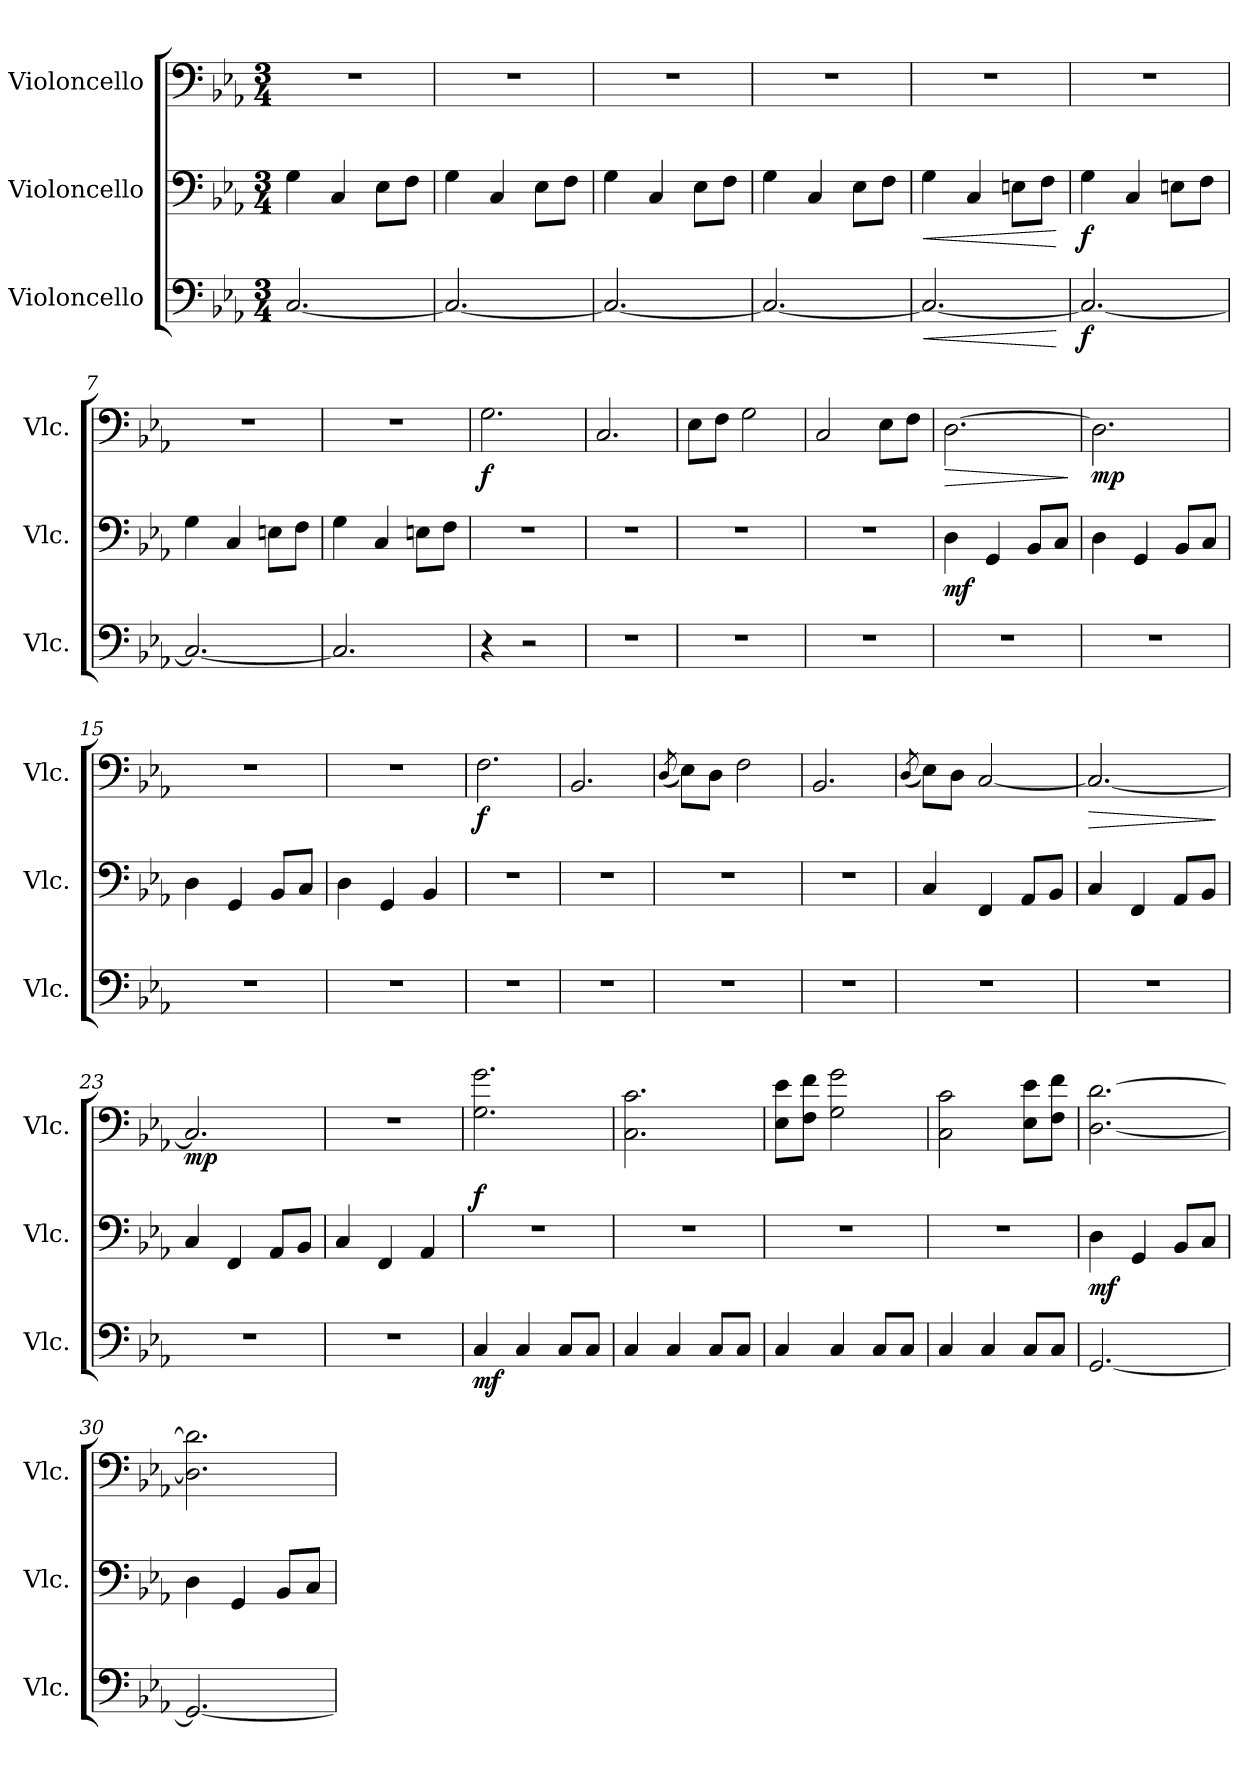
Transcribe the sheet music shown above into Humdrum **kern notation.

**kern	**dynam	**kern	**dynam	**kern	**dynam
*part3	*part3	*part2	*part2	*part1	*part1
*staff3	*staff3	*staff2	*staff2	*staff1	*staff1
*I"Violoncello	*	*I"Violoncello	*	*I"Violoncello	*
*I'Vlc.	*	*I'Vlc.	*	*I'Vlc.	*
*clefF4	*	*clefF4	*	*clefF4	*
*k[b-e-a-]	*	*k[b-e-a-]	*	*k[b-e-a-]	*
*E-:	*	*E-:	*	*E-:	*
*M3/4	*	*M3/4	*	*M3/4	*
=1	=1	=1	=1	=1	=1
!	!LO:DY:a	!	!	!	!
!	!LO:DY:n=1:b	!	!	!	!
[2.C/	mp mp	4G\	.	2.r	.
.	.	4C/	.	.	.
.	.	8E-\L	.	.	.
.	.	8F\J	.	.	.
=2	=2	=2	=2	=2	=2
2.C/_	.	4G\	.	2.r	.
.	.	4C/	.	.	.
.	.	8E-\L	.	.	.
.	.	8F\J	.	.	.
=3	=3	=3	=3	=3	=3
2.C/_	.	4G\	.	2.r	.
.	.	4C/	.	.	.
.	.	8E-\L	.	.	.
.	.	8F\J	.	.	.
=4	=4	=4	=4	=4	=4
2.C/_	.	4G\	.	2.r	.
.	.	4C/	.	.	.
.	.	8E-\L	.	.	.
.	.	8F\J	.	.	.
=5	=5	=5	=5	=5	=5
!	!LO:HP:b	!	!LO:HP:b	!	!
2.C/_	<	4G\	<	2.r	.
.	.	4C/	.	.	.
.	.	8En\L	.	.	.
.	.	8F\J	.	.	.
.	[	.	[	.	.
=6	=6	=6	=6	=6	=6
!	!LO:DY:b	!	!LO:DY:b	!	!
2.C/_	f	4G\	f	2.r	.
.	.	4C/	.	.	.
.	.	8En\L	.	.	.
.	.	8F\J	.	.	.
=7	=7	=7	=7	=7	=7
2.C/_	.	4G\	.	2.r	.
.	.	4C/	.	.	.
.	.	8En\L	.	.	.
.	.	8F\J	.	.	.
!!LO:LB:g=z
=8	=8	=8	=8	=8	=8
2.C/]	.	4G\	.	2.r	.
.	.	4C/	.	.	.
.	.	8En\L	.	.	.
.	.	8F\J	.	.	.
=9	=9	=9	=9	=9	=9
!	!	!	!	!	!LO:DY:b
4r	.	2.r	.	2.G\	f
2r	.	.	.	.	.
=10	=10	=10	=10	=10	=10
2.r	.	2.r	.	2.C/	.
=11	=11	=11	=11	=11	=11
2.r	.	2.r	.	8E-\L	.
.	.	.	.	8F\J	.
.	.	.	.	2G\	.
=12	=12	=12	=12	=12	=12
2.r	.	2.r	.	2C/	.
.	.	.	.	8E-\L	.
.	.	.	.	8F\J	.
=13	=13	=13	=13	=13	=13
!	!	!	!LO:DY:b	!	!LO:HP:b
2.r	.	4D\	mf	[2.D\	>
.	.	4GG/	.	.	.
.	.	8BB-/L	.	.	.
.	.	8C/J	.	.	.
.	.	.	.	.	]
=14	=14	=14	=14	=14	=14
!	!	!	!	!	!LO:DY:b
2.r	.	4D\	.	2.D\]	mp
.	.	4GG/	.	.	.
.	.	8BB-/L	.	.	.
.	.	8C/J	.	.	.
=15	=15	=15	=15	=15	=15
2.r	.	4D\	.	2.r	.
.	.	4GG/	.	.	.
.	.	8BB-/L	.	.	.
.	.	8C/J	.	.	.
=16	=16	=16	=16	=16	=16
2.r	.	4D\	.	2.r	.
.	.	4GG/	.	.	.
.	.	4BB-/	.	.	.
=17	=17	=17	=17	=17	=17
!	!	!	!	!	!LO:DY:b
2.r	.	2.r	.	2.F\	f
=18	=18	=18	=18	=18	=18
2.r	.	2.r	.	2.BB-/	.
!!LO:LB:g=z
=19	=19	=19	=19	=19	=19
.	.	.	.	(8qD/	.
2.r	.	2.r	.	8E-\L)	.
.	.	.	.	8D\J	.
.	.	.	.	2F\	.
=20	=20	=20	=20	=20	=20
2.r	.	2.r	.	2.BB-/	.
=21	=21	=21	=21	=21	=21
.	.	.	.	(8qD/	.
2.r	.	4C/	.	8E-\L)	.
.	.	.	.	8D\J	.
.	.	4FF/	.	[2C/	.
.	.	8AA-/L	.	.	.
.	.	8BB-/J	.	.	.
=22	=22	=22	=22	=22	=22
!	!	!	!	!	!LO:HP:b
2.r	.	4C/	.	2.C/_	>
.	.	4FF/	.	.	.
.	.	8AA-/L	.	.	.
.	.	8BB-/J	.	.	.
.	.	.	.	.	]
=23	=23	=23	=23	=23	=23
!	!	!	!	!	!LO:DY:b
2.r	.	4C/	.	2.C/]	mp
.	.	4FF/	.	.	.
.	.	8AA-/L	.	.	.
.	.	8BB-/J	.	.	.
=24	=24	=24	=24	=24	=24
2.r	.	4C/	.	2.r	.
.	.	4FF/	.	.	.
.	.	4AA-/	.	.	.
=25	=25	=25	=25	=25	=25
!	!LO:DY:b	!	!LO:DY:a	!	!
4C/	mf	2.r	f	2.G\ 2.g\	.
4C/	.	.	.	.	.
8C/L	.	.	.	.	.
8C/J	.	.	.	.	.
=26	=26	=26	=26	=26	=26
4C/	.	2.r	.	2.C\ 2.c\	.
4C/	.	.	.	.	.
8C/L	.	.	.	.	.
8C/J	.	.	.	.	.
!!LO:PB:g=z
=27	=27	=27	=27	=27	=27
4C/	.	2.r	.	8E-\ 8e-\L	.
.	.	.	.	8F\ 8f\J	.
4C/	.	.	.	2G\ 2g\	.
8C/L	.	.	.	.	.
8C/J	.	.	.	.	.
=28	=28	=28	=28	=28	=28
4C/	.	2.r	.	2C\ 2c\	.
4C/	.	.	.	.	.
8C/L	.	.	.	8E-\ 8e-\L	.
8C/J	.	.	.	8F\ 8f\J	.
=29	=29	=29	=29	=29	=29
!	!	!	!LO:DY:b	!	!
[2.GG/	.	4D\	mf	[2.D\ [2.d\	.
.	.	4GG/	.	.	.
.	.	8BB-/L	.	.	.
.	.	8C/J	.	.	.
=30	=30	=30	=30	=30	=30
2.GG/_	.	4D\	.	2.D\] 2.d\]	.
.	.	4GG/	.	.	.
.	.	8BB-/L	.	.	.
.	.	8C/J	.	.	.
=	=	=	=	=	=
*-	*-	*-	*-	*-	*-
